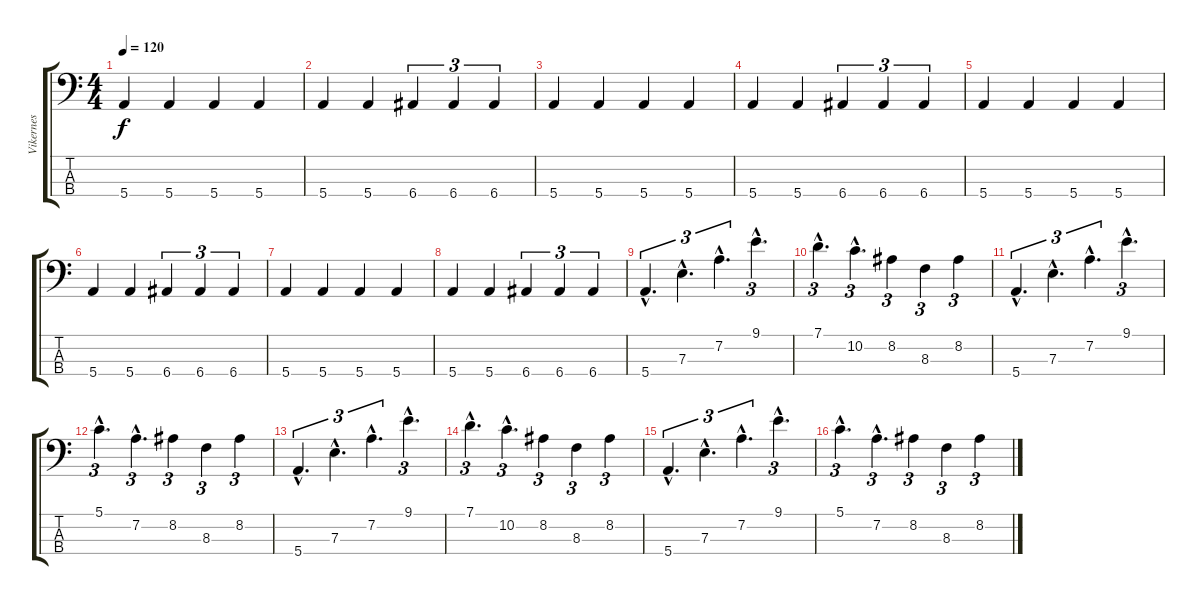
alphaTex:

\track ("Vikernes" "Vikernes") {instrument fretlessbass}
\staff {score tabs}
\tuning (G2 D2 A1 E1) {hide}
\ts (4 4)
\tempo 120
\clef f4
\ks c
5.4.4{dy f} 5.4.4 5.4.4 5.4.4 |
5.4.4 5.4.4 6.4.4{tu (3 2)} 6.4.4{tu (3 2)} 6.4.4{tu (3 2)} |
5.4.4 5.4.4 5.4.4 5.4.4 |
5.4.4 5.4.4 6.4.4{tu (3 2)} 6.4.4{tu (3 2)} 6.4.4{tu (3 2)} |
5.4.4 5.4.4 5.4.4 5.4.4 |
5.4.4 5.4.4 6.4.4{tu (3 2)} 6.4.4{tu (3 2)} 6.4.4{tu (3 2)} |
5.4.4 5.4.4 5.4.4 5.4.4 |
5.4.4 5.4.4 6.4.4{tu (3 2)} 6.4.4{tu (3 2)} 6.4.4{tu (3 2)} |
5.4{hac}.4{d tu (3 2)} 7.3{hac}.4{d tu (3 2)} 7.2{hac}.4{d tu (3 2)} 9.1{hac}.4{d tu (3 2)} |
7.1{hac}.4{d tu (3 2)} 10.2{hac}.4{d tu (3 2)} 8.2.4{tu (3 2)} 8.3.4{tu (3 2)} 8.2.4{tu (3 2)} |
5.4{hac}.4{d tu (3 2)} 7.3{hac}.4{d tu (3 2)} 7.2{hac}.4{d tu (3 2)} 9.1{hac}.4{d tu (3 2)} |
5.1{hac}.4{d tu (3 2)} 7.2{hac}.4{d tu (3 2)} 8.2.4{tu (3 2)} 8.3.4{tu (3 2)} 8.2.4{tu (3 2)} |
5.4{hac}.4{d tu (3 2)} 7.3{hac}.4{d tu (3 2)} 7.2{hac}.4{d tu (3 2)} 9.1{hac}.4{d tu (3 2)} |
7.1{hac}.4{d tu (3 2)} 10.2{hac}.4{d tu (3 2)} 8.2.4{tu (3 2)} 8.3.4{tu (3 2)} 8.2.4{tu (3 2)} |
5.4{hac}.4{d tu (3 2)} 7.3{hac}.4{d tu (3 2)} 7.2{hac}.4{d tu (3 2)} 9.1{hac}.4{d tu (3 2)} |
5.1{hac}.4{d tu (3 2)} 7.2{hac}.4{d tu (3 2)} 8.2.4{tu (3 2)} 8.3.4{tu (3 2)} 8.2.4{tu (3 2)}
